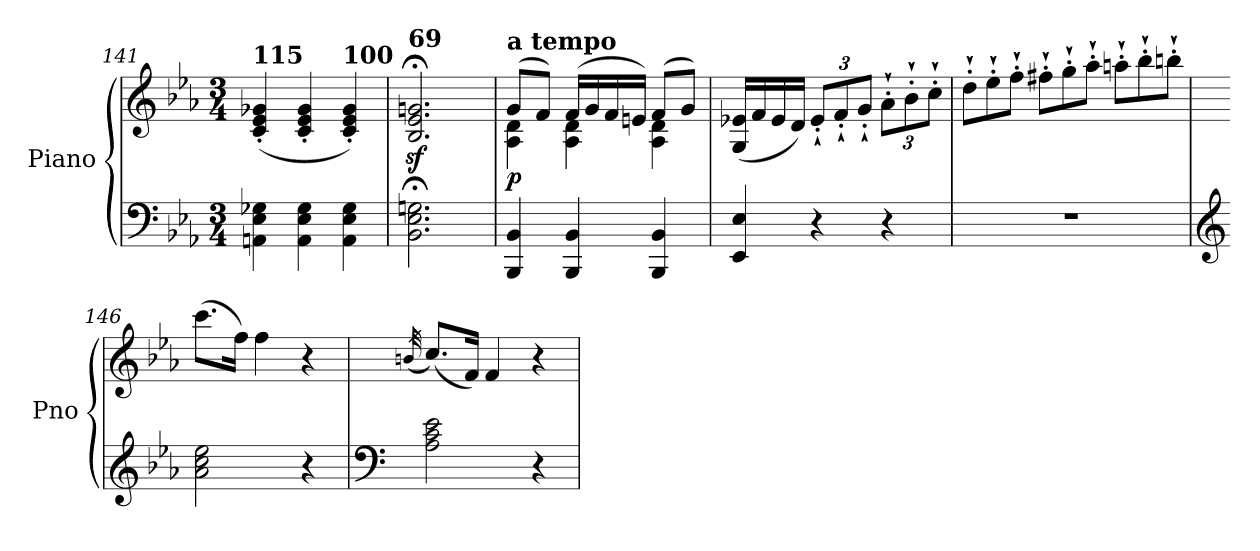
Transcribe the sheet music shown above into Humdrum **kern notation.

**kern	**kern	**dynam
*part1	*part1	*part1
*staff2	*staff1	*staff1/2
*I"Piano	*	*
*I'Pno	*	*
*clefF4	*clefG2	*
*k[b-e-a-]	*k[b-e-a-]	*
*E-:	*E-:	*
*M3/4	*M3/4	*
=141	=141	=141
!	!LO:TX:a:B:t=115	!
4AAn\ 4E-\ 4G-X\	(<4c/' 4e-/' 4g-X/'	.
4AA\ 4E-\ 4G-\	4c/' 4e-/' 4g-/'	.
!	!LO:TX:a:B:t=100	!
4AA\ 4E-\ 4G-\	4c/' 4e-/' 4g-/')	.
=142	=142	=142
!	!LO:TX:a:B:t=69	!
2.BB-\;< 2.E-\;< 2.Gn\;<	2.B-/z<;< 2.e-/z<;< 2.gn/z<;<	.
=143	=143	=143
*	*^	*
!	!LO:TX:a:B:t=a tempo	!	!
!	!	!	!LO:DY:b
4BBB-/ 4BB-/	(>8g/L	4A-\ 4d\	p
.	8f/J)	.	.
4BBB-/ 4BB-/	(>16f/LL	4A-\ 4d\	.
.	16g/	.	.
.	16f/	.	.
.	16en/JJ)	.	.
4BBB-/ 4BB-/	(>8f/L	4A-\ 4d\	.
.	8g/J)	.	.
*	*v	*v	*
!!LO:LB:g=z
=144	=144	=144
4EE-/ 4E-/	(<16G/ 16e-X/LL	.
.	16f/	.
.	16e-/	.
.	16d/JJ)	.
*	*Xbrackettup	*
4r	12e-'`/L	.
.	12f'`/	.
.	12g'`/J	.
4r	12a-'`\L	.
.	12b-'`\	.
.	12cc'`\J	.
=145	=145	=145
*	*Xtuplet	*
2.r	12dd'`\L	.
.	12ee-'`\	.
.	12ff'`\J	.
.	12ff#X'`\L	.
.	12gg'`\	.
.	12aa-'`\J	.
.	12aan'`\L	.
.	12bb-'`\	.
.	12bbn'`\J	.
=146	=146	=146
*clefG2	*	*
2a-\ 2cc\ 2ee-\	(>8.ccc\L	.
.	16ff\Jk)	.
.	4ff\	.
4r	4r	.
=147	=147	=147
*clefF4	*	*
.	(<32qbn/	.
2A-\ 2c\ 2e-\	(<8.cc/L)	.
.	16f/Jk)	.
.	4f/	.
4r	4r	.
=	=	=
*-	*-	*-
